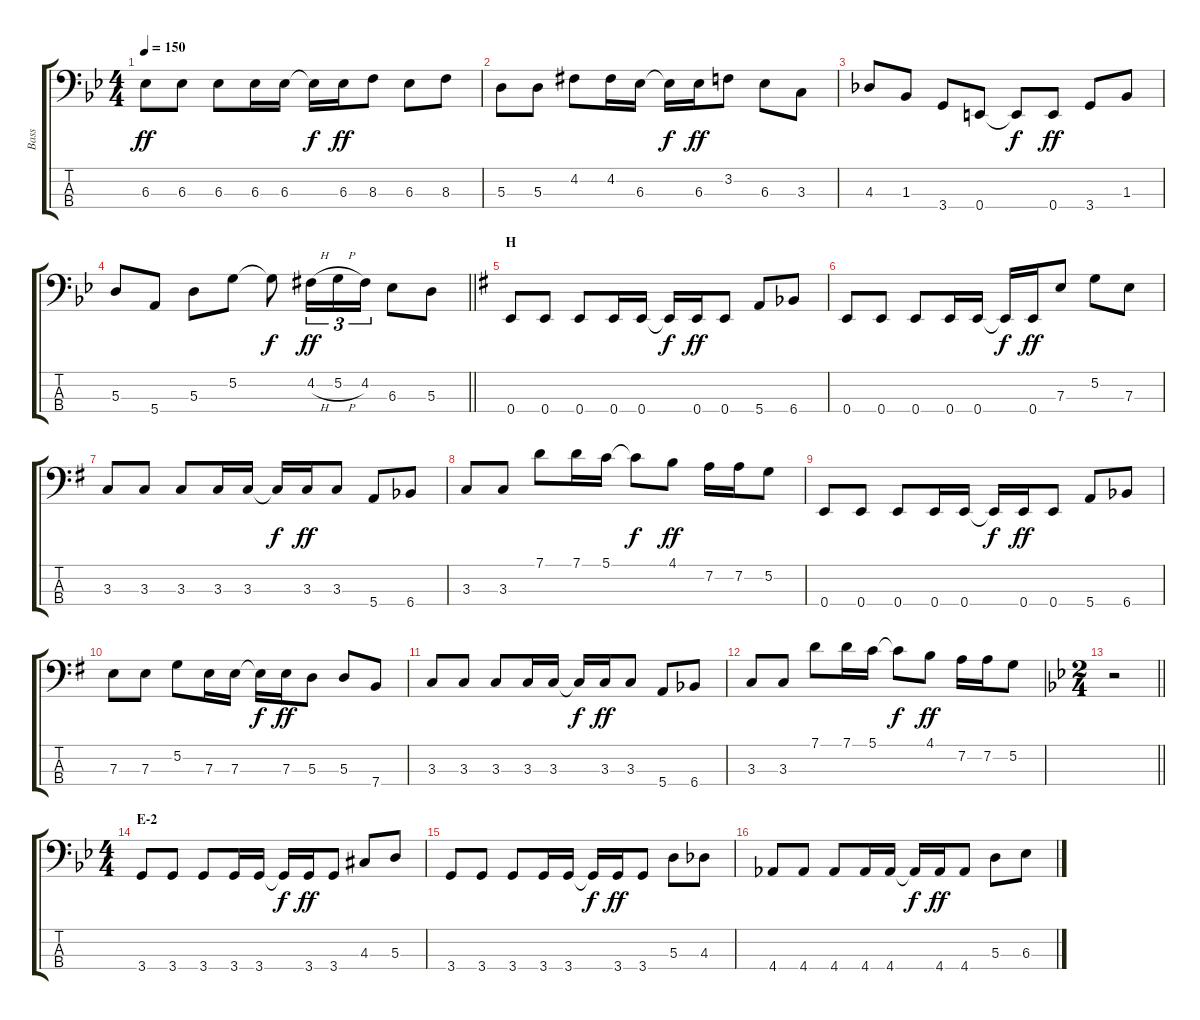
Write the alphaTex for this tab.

\track ("Bass" "Bass") {instrument electricbasspick}
\staff {score tabs}
\tuning (G2 D2 A1 E1) {hide}
\ts (4 4)
\tempo 150
\clef f4
\ks bb
6.3.8{dy ff} 6.3.8 6.3.8 6.3.16 6.3.16 6.3{t}.16{dy f} 6.3.16{dy ff} 8.3.8 6.3.8 8.3.8 |
5.3.8 5.3.8 4.2{acc #}.8 4.2{acc #}.16 6.3.16 6.3{t}.16{dy f} 6.3.16{dy ff} 3.2.8 6.3.8 3.3.8 |
4.3.8 1.3.8 3.4.8 0.4.8 0.4{t}.8{dy f} 0.4.8{dy ff} 3.4.8 1.3.8 |
\barLineRight lightlight
5.3.8 5.4.8 5.3.8 5.2.8 5.2{t}.8{dy f} 4.2{h acc #}.16{tu (3 2) dy ff} 5.2{h}.16{tu (3 2)} 4.2{acc #}.16{tu (3 2)} 6.3.8 5.3.8 |
\section ("" "H")
\ks g
0.4.8 0.4.8 0.4.8 0.4.16 0.4.16 0.4{t}.16{dy f} 0.4.16{dy ff} 0.4.8 5.4.8 6.4{acc b}.8 |
0.4.8 0.4.8 0.4.8 0.4.16 0.4.16 0.4{t}.16{dy f} 0.4.16{dy ff} 7.3.8 5.2.8 7.3.8 |
3.3.8 3.3.8 3.3.8 3.3.16 3.3.16 3.3{t}.16{dy f} 3.3.16{dy ff} 3.3.8 5.4.8 6.4{acc b}.8 |
3.3.8 3.3.8 7.1.8 7.1.16 5.1.16 5.1{t}.8{dy f} 4.1.8{dy ff} 7.2.16 7.2.16 5.2.8 |
0.4.8 0.4.8 0.4.8 0.4.16 0.4.16 0.4{t}.16{dy f} 0.4.16{dy ff} 0.4.8 5.4.8 6.4{acc b}.8 |
7.3.8 7.3.8 5.2.8 7.3.16 7.3.16 7.3{t}.16{dy f} 7.3.16{dy ff} 5.3.8 5.3.8 7.4.8 |
3.3.8 3.3.8 3.3.8 3.3.16 3.3.16 3.3{t}.16{dy f} 3.3.16{dy ff} 3.3.8 5.4.8 6.4{acc b}.8 |
3.3.8 3.3.8 7.1.8 7.1.16 5.1.16 5.1{t}.8{dy f} 4.1.8{dy ff} 7.2.16 7.2.16 5.2.8 |
\ts (2 4)
\barLineRight lightlight
\ks bb
r.2 |
\ts (4 4)
\section ("" "E-2")
3.4.8 3.4.8 3.4.8 3.4.16 3.4.16 3.4{t}.16{dy f} 3.4.16{dy ff} 3.4.8 4.3{acc #}.8 5.3.8 |
3.4.8 3.4.8 3.4.8 3.4.16 3.4.16 3.4{t}.16{dy f} 3.4.16{dy ff} 3.4.8 5.3.8 4.3.8 |
4.4.8 4.4.8 4.4.8 4.4.16 4.4.16 4.4{t}.16{dy f} 4.4.16{dy ff} 4.4.8 5.3.8 6.3.8
